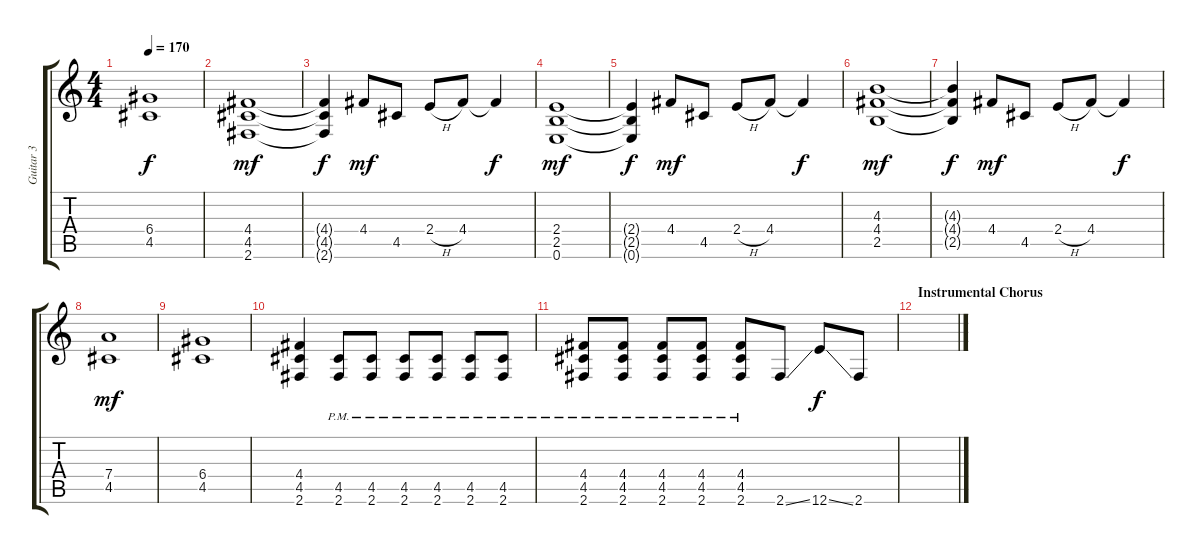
\track ("Guitar 3" "Guitar 3") {instrument overdrivenguitar}
\staff {score tabs}
\tuning (E4 B3 G3 D3 A2 E2) {hide}
\ts (4 4)
\tempo 170
\clef g2
\ks c
(6.4{t} 4.5{t}).1{dy f} |
(4.4 4.5 2.6).1{dy mf} |
(4.4{t} 4.5{t} 2.6{t}).4{dy f} 4.4.8{dy mf} 4.5.8 2.4{h}.8 4.4.8 4.4{t}.4{dy f} |
(2.4 2.5 0.6).1{dy mf} |
(2.4{t} 2.5{t} 0.6{t}).4{dy f} 4.4.8{dy mf} 4.5.8 2.4{h}.8 4.4.8 4.4{t}.4{dy f} |
(4.3 4.4 2.5).1{dy mf} |
(4.3{t} 4.4{t} 2.5{t}).4{dy f} 4.4.8{dy mf} 4.5.8 2.4{h}.8 4.4.8 4.4{t}.4{dy f} |
(7.4 4.5).1{dy mf} |
(6.4 4.5).1 |
(4.4 4.5 2.6).4 (4.5{pm} 2.6{pm}).8 (4.5{pm} 2.6{pm}).8 (4.5{pm} 2.6{pm}).8 (4.5{pm} 2.6{pm}).8 (4.5{pm} 2.6{pm}).8 (4.5{pm} 2.6{pm}).8 |
(4.4{pm} 4.5{pm} 2.6{pm}).8 (4.4{pm} 4.5{pm} 2.6{pm}).8 (4.4{pm} 4.5{pm} 2.6{pm}).8 (4.4{pm} 4.5{pm} 2.6{pm}).8 (4.4{pm} 4.5{pm} 2.6{pm}).8 2.6{ss}.8 12.6{ss}.8{dy f} 2.6.8 |
\section ("" "Instrumental Chorus")
